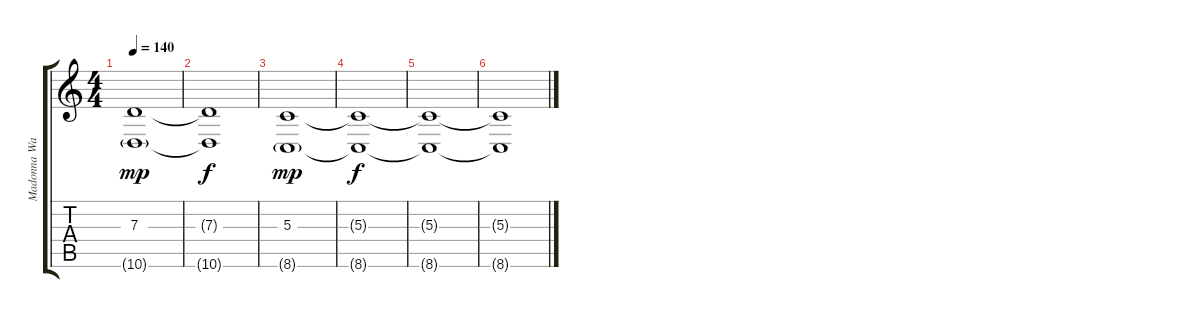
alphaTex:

\track ("Madonna Wayne Gacy" "Madonna Wa") {instrument applause}
\staff {score tabs}
\tuning (E4 B3 G3 D3 A2 E2) {hide}
\ts (4 4)
\tempo 140
\clef g2
\ks c
(7.3 10.6{g}).1{dy mp} |
(7.3{t} 10.6{t}).1{dy f} |
(5.3 8.6{g}).1{dy mp} |
(5.3{t} 8.6{t}).1{dy f} |
(5.3{t} 8.6{t}).1 |
(5.3{t} 8.6{t}).1
